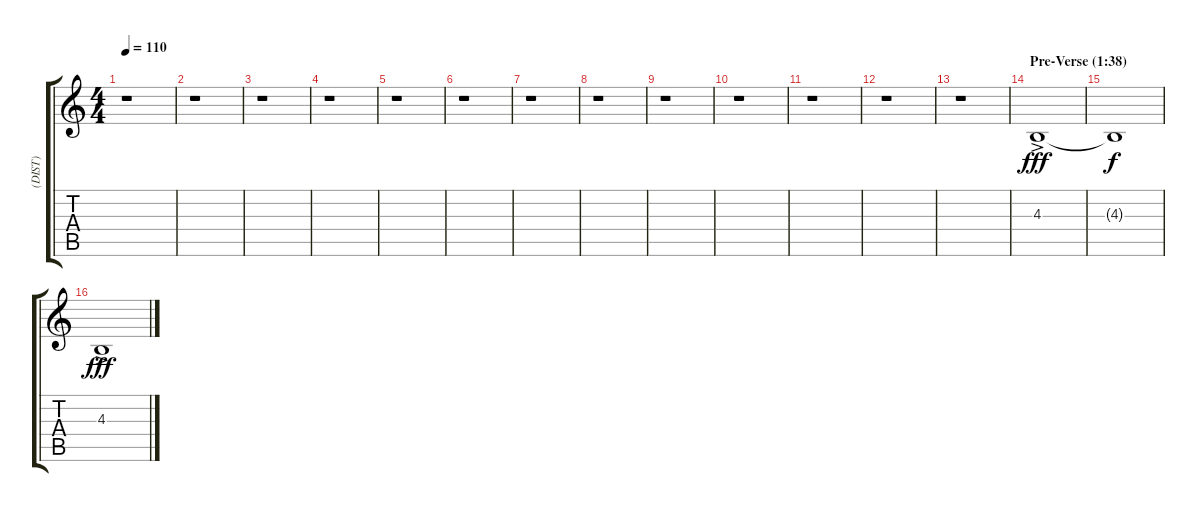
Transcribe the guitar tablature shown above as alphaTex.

\track ("(DIST)" "(DIST)") {instrument reedorgan}
\staff {score tabs}
\tuning (E4 B3 G3 D3 A2 E2) {hide}
\ts (4 4)
\tempo 110
\clef g2
\ks c
r.1{dy f} |
r.1 |
r.1 |
r.1 |
r.1 |
r.1 |
r.1 |
r.1 |
r.1 |
r.1 |
r.1 |
r.1 |
r.1 |
\section ("" "Pre-Verse (1:38)")
4.3{ac}.1{dy fff instrument electricguitarjazz} |
4.3{t}.1{dy f} |
4.3{ac}.1{dy fff instrument electricguitarjazz}
